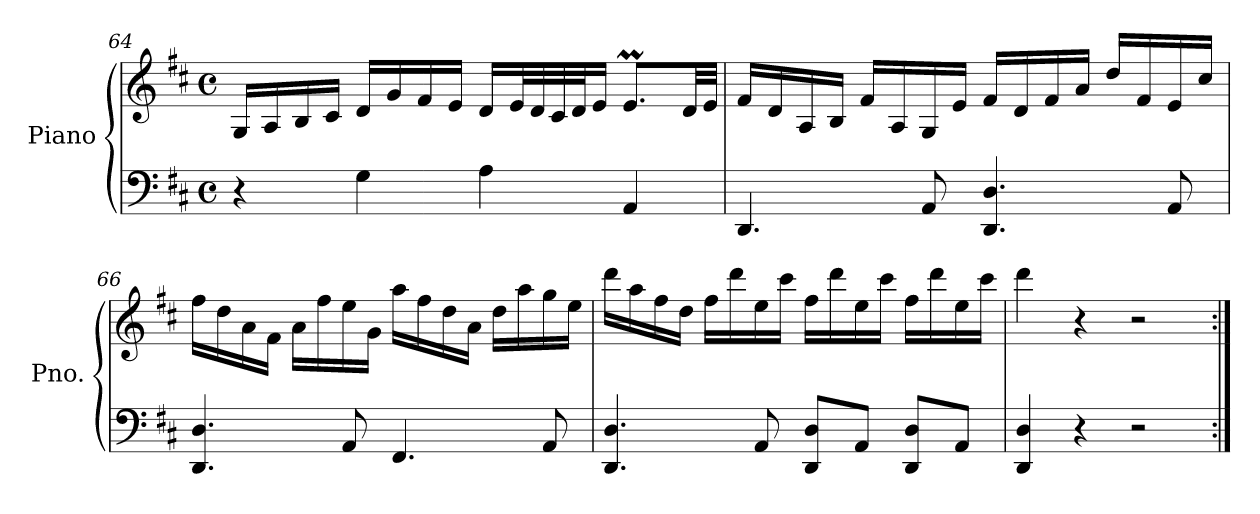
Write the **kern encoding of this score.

**kern	**kern
*part1	*part1
*staff2	*staff1
*I"Piano	*
*I'Pno.	*
*clefF4	*clefG2
*k[f#c#]	*k[f#c#]
*M4/4	*M4/4
*met(c)	*met(c)
=64	=64
4r	16G/LL
.	16A/
.	16B/
.	16c#/JJ
4G\	16d/LL
.	16g/
.	16f#/
.	16e/JJ
4A\	16d/LL
.	32e/L
.	32d/
.	32c#/
.	32d/J
.	16e/JJ
4AA/	8.eM/L
.	32d/LL
.	32e/JJJ
=65	=65
4.DD/	16f#/LL
.	16d/
.	16A/
.	16B/JJ
.	16f#/LL
.	16A/
8AA/	16G/
.	16e/JJ
4.DD/ 4.D/	16f#/LL
.	16d/
.	16f#/
.	16a/JJ
.	16dd/LL
.	16f#/
8AA/	16e/
.	16cc#/JJ
!!LO:LB:g=z
=66	=66
4.DD/ 4.D/	16ff#\LL
.	16dd\
.	16a\
.	16f#\JJ
.	16a\LL
.	16ff#\
8AA/	16ee\
.	16g\JJ
4.FF#/	16aa\LL
.	16ff#\
.	16dd\
.	16a\JJ
.	16dd\LL
.	16aa\
8AA/	16gg\
.	16ee\JJ
=67	=67
4.DD/ 4.D/	16ddd\LL
.	16aa\
.	16ff#\
.	16dd\JJ
.	16ff#\LL
.	16ddd\
8AA/	16ee\
.	16ccc#\JJ
8DD/ 8D/L	16ff#\LL
.	16ddd\
8AA/J	16ee\
.	16ccc#\JJ
8DD/ 8D/L	16ff#\LL
.	16ddd\
8AA/J	16ee\
.	16ccc#\JJ
=68	=68
4DD/ 4D/	4ddd\
4r	4r
2r	2r
=:|!	=:|!
*-	*-
